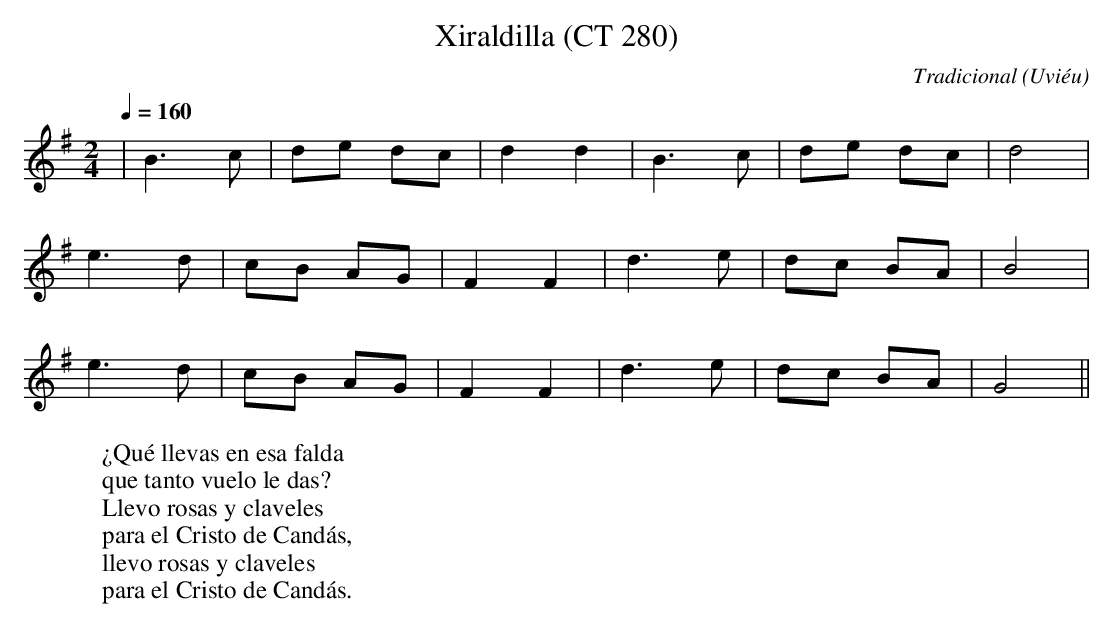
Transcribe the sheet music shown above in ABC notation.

X:1
T:Xiraldilla (CT 280)
C:Tradicional
O:Uviéu
M:2/4
L:1/8
Q:1/4=160
W:¿Qué llevas en esa falda
W:que tanto vuelo le das?
W:Llevo rosas y claveles
W:para el Cristo de Candás,
W:llevo rosas y claveles
W:para el Cristo de Candás.
K:G
|B3 c|de dc|d2 d2|B3 c|de dc|d4|
e3 d|cB AG|F2 F2|d3 e|dc BA|B4|
e3 d|cB AG|F2 F2|d3 e|dc BA|G4||
